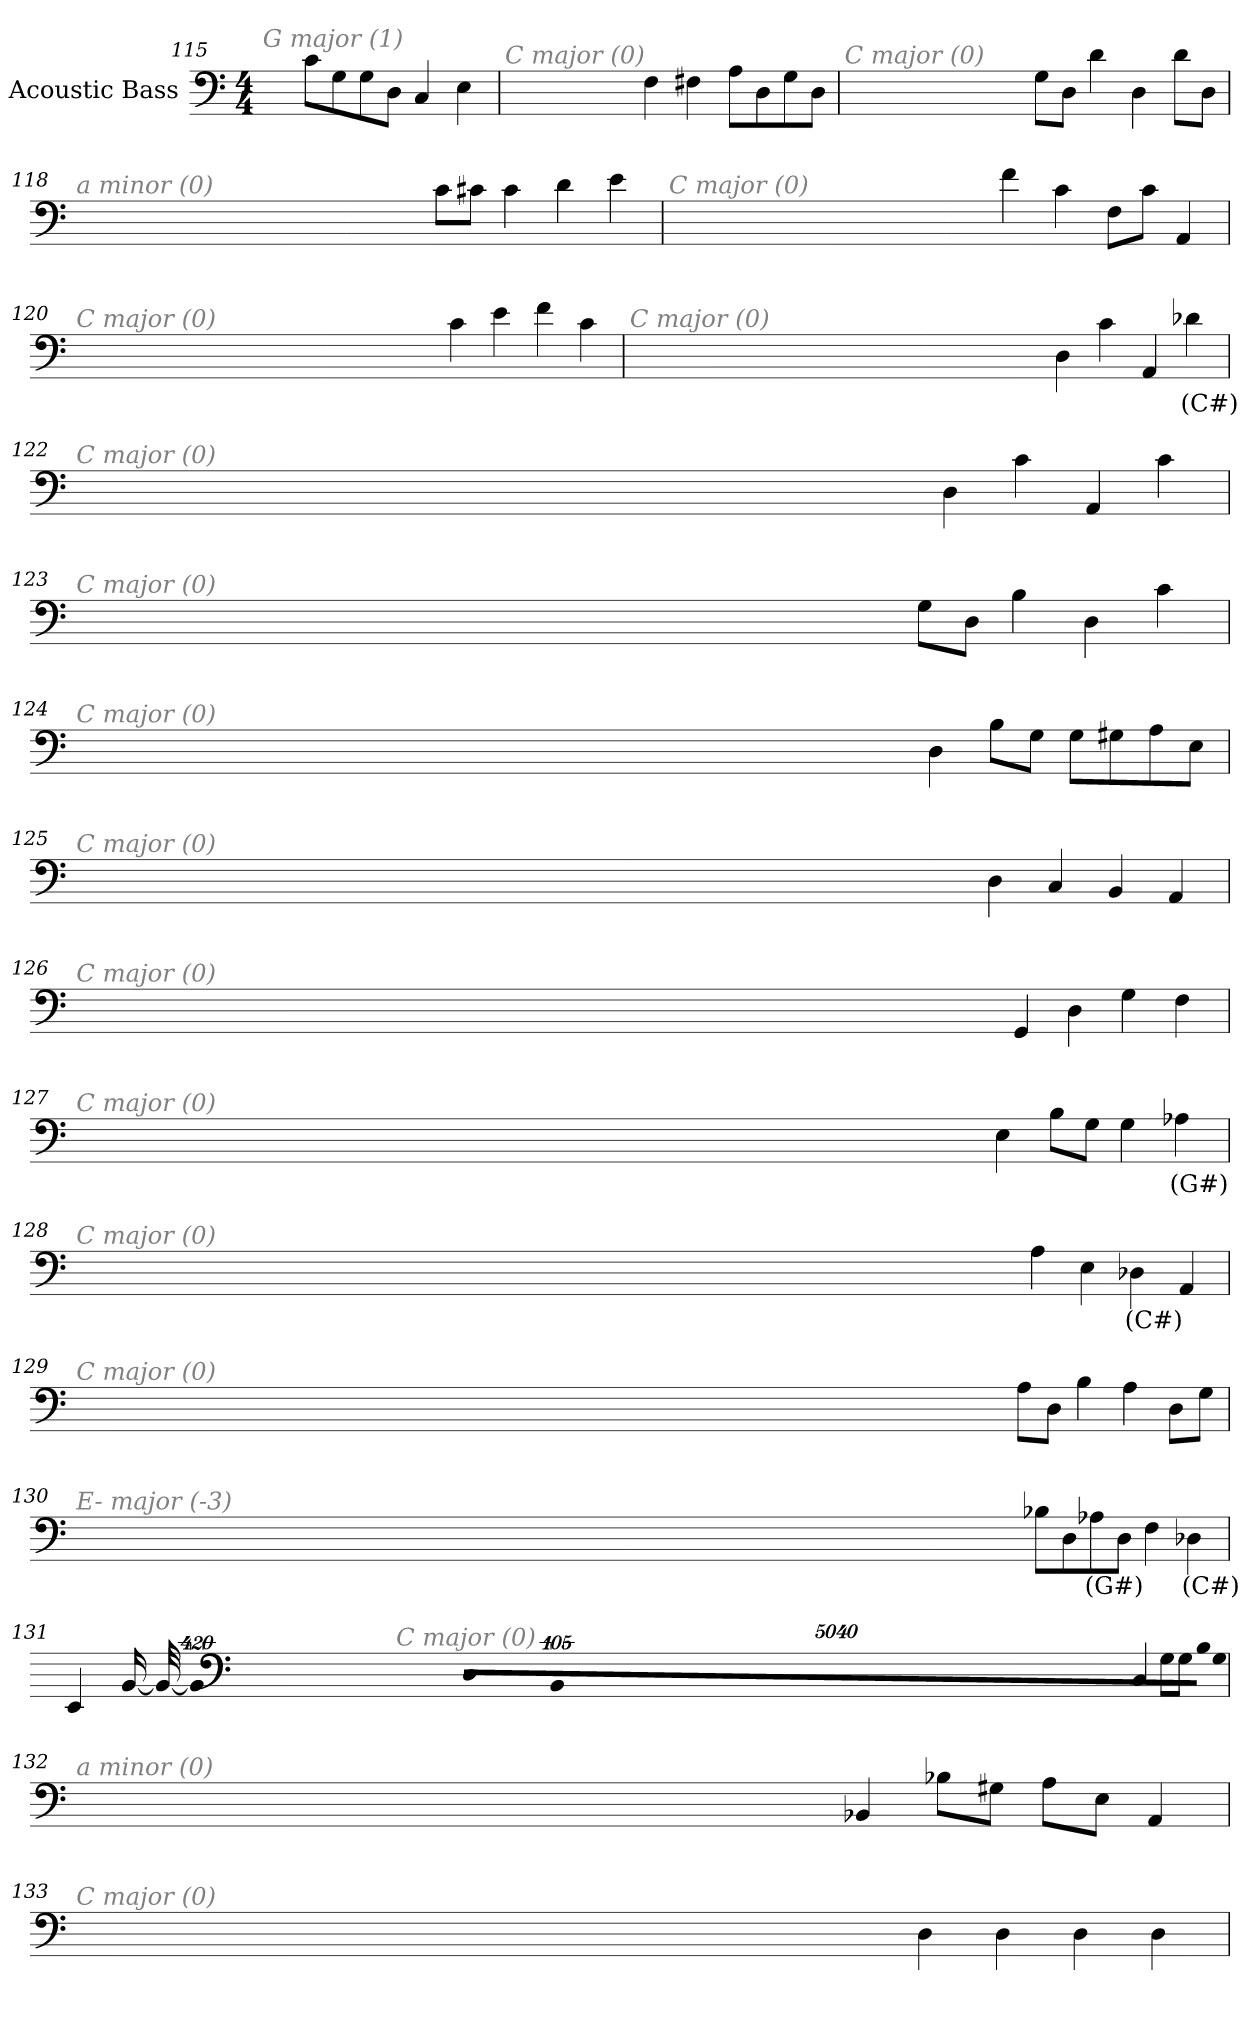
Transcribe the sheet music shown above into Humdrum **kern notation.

**kern	**text
*part1	*part1
*staff1	*staff1
*I"Acoustic Bass	*
*clefF4	*
*ITrd7c12	*
*k[]	*
*C:	*
*M4/4	*
=115	=115
!LO:TX:i:color=#808080:t=G major (1)	!
8CL	.
8GG	.
8GG	.
8DDJ	.
4CC	.
4EE	.
=116	=116
!LO:TX:i:color=#808080:t=C major (0)	!
4FF	.
4FF#X	.
8AAL	.
8DD	.
8GG	.
8DDJ	.
=117	=117
!LO:TX:i:color=#808080:t=C major (0)	!
8GGL	.
8DDJ	.
4D	.
4DD	.
8DL	.
8DDJ	.
=118	=118
!LO:TX:i:color=#808080:t=a minor (0)	!
8CL	.
8C#XJ	.
4C#	.
4D	.
4E	.
=119	=119
!LO:TX:i:color=#808080:t=C major (0)	!
4F	.
4C	.
8FFL	.
8CJ	.
4AAA	.
=120	=120
!LO:TX:i:color=#808080:t=C major (0)	!
4C	.
4E	.
4F	.
4C	.
=121	=121
!LO:TX:i:color=#808080:t=C major (0)	!
4DD	.
4C	.
4AAA	.
4D-Xi	(C#)
=122	=122
!LO:TX:i:color=#808080:t=C major (0)	!
4DD	.
4C	.
4AAA	.
4C	.
=123	=123
!LO:TX:i:color=#808080:t=C major (0)	!
8GGL	.
8DDJ	.
4BB	.
4DD	.
4C	.
=124	=124
!LO:TX:i:color=#808080:t=C major (0)	!
4DD	.
8BBL	.
8GGJ	.
8GGL	.
8GG#X	.
8AA	.
8EEJ	.
=125	=125
!LO:TX:i:color=#808080:t=C major (0)	!
4DD	.
4CC	.
4BBB	.
4AAA	.
=126	=126
!LO:TX:i:color=#808080:t=C major (0)	!
4GGG	.
4DD	.
4GG	.
4FF	.
=127	=127
!LO:TX:i:color=#808080:t=C major (0)	!
4EE	.
8BBL	.
8GGJ	.
4GG	.
4AA-Xi	(G#)
=128	=128
!LO:TX:i:color=#808080:t=C major (0)	!
4AA	.
4EE	.
4DD-Xi	(C#)
4AAA	.
=129	=129
!LO:TX:i:color=#808080:t=C major (0)	!
8AAL	.
8DDJ	.
4BB	.
4AA	.
8DDL	.
8GGJ	.
=130	=130
!LO:TX:i:color=#808080:t=E- major (-3)	!
8BB-XL	.
8DD	.
8AA-Xi	(G#)
8DDJ	.
4FF	.
4DD-Xi	(C#)
=131	=131
!LO:TX:i:color=#808080:t=C major (0)	!
4CC	.
8GGL	.
8GGJ	.
!LO:N:vis=8	!
40320%3347BBL	.
!LO:N:vis=8	!
40320%3347GG	.
!LO:N:vis=8	!
40320%3347DDJ	.
!LO:N:vis=1024	!
[13440%13BBBL	.
16BBBL_	.
32BBBL_	.
!LO:N:vis=1024%31	!
13440%407BBBL]	.
8EEEJ	.
=132	=132
!LO:TX:i:color=#808080:t=a minor (0)	!
4BBB-X	.
8BB-XL	.
8GG#XJ	.
8AAL	.
8EEJ	.
4AAA	.
=133	=133
!LO:TX:i:color=#808080:t=C major (0)	!
4DD	.
4DD	.
4DD	.
4DD	.
=	=
*-	*-
